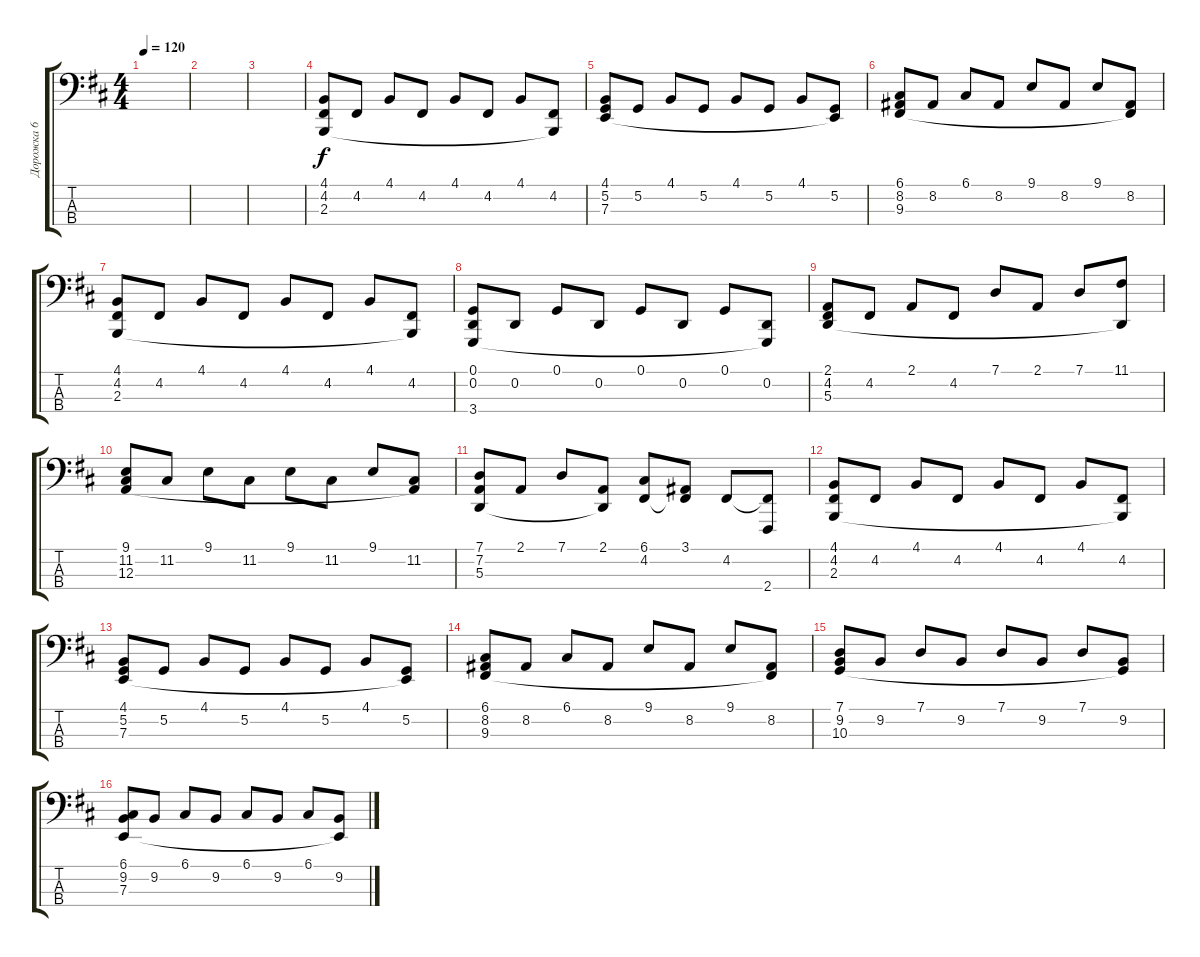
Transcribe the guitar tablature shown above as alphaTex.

\track ("Дорожка 6" "Дорожка 6") {instrument electricpiano1}
\staff {score tabs}
\tuning (G2 D2 A1 E1) {hide}
\ts (4 4)
\tempo 120
\clef f4
\ks d
|
|
|
(4.1 4.2 2.3).8 4.2.8 4.1.8 4.2.8 4.1.8 4.2.8 4.1.8 (4.2 2.3{t}).8 |
(4.1 5.2 7.3).8 5.2.8 4.1.8 5.2.8 4.1.8 5.2.8 4.1.8 (5.2 7.3{t}).8 |
(6.1 8.2 9.3).8 8.2.8 6.1.8 8.2.8 9.1.8 8.2.8 9.1.8 (8.2 9.3{t}).8 |
(4.1 4.2 2.3).8 4.2.8 4.1.8 4.2.8 4.1.8 4.2.8 4.1.8 (4.2 2.3{t}).8 |
(0.1 0.2 3.4).8 0.2.8 0.1.8 0.2.8 0.1.8 0.2.8 0.1.8 (0.2 3.4{t}).8 |
(2.1 4.2 5.3).8 4.2.8 2.1.8 4.2.8 7.1.8 2.1.8 7.1.8 (11.1 5.3{t}).8 |
(9.1 11.2 12.3).8 11.2.8 9.1.8 11.2.8 9.1.8 11.2.8 9.1.8 (11.2 12.3{t}).8 |
(7.1 7.2 5.3).8 2.1.8 7.1.8 (2.1 5.3{t}).8 (6.1 4.2).8 (3.1 4.2{t}).8 4.2.8 (4.2{t} 2.4).8 |
(4.1 4.2 2.3).8 4.2.8 4.1.8 4.2.8 4.1.8 4.2.8 4.1.8 (4.2 2.3{t}).8 |
(4.1 5.2 7.3).8 5.2.8 4.1.8 5.2.8 4.1.8 5.2.8 4.1.8 (5.2 7.3{t}).8 |
(6.1 8.2 9.3).8 8.2.8 6.1.8 8.2.8 9.1.8 8.2.8 9.1.8 (8.2 9.3{t}).8 |
(7.1 9.2 10.3).8 9.2.8 7.1.8 9.2.8 7.1.8 9.2.8 7.1.8 (9.2 10.3{t}).8 |
(6.1 9.2 7.3).8 9.2.8 6.1.8 9.2.8 6.1.8 9.2.8 6.1.8 (9.2 7.3{t}).8
